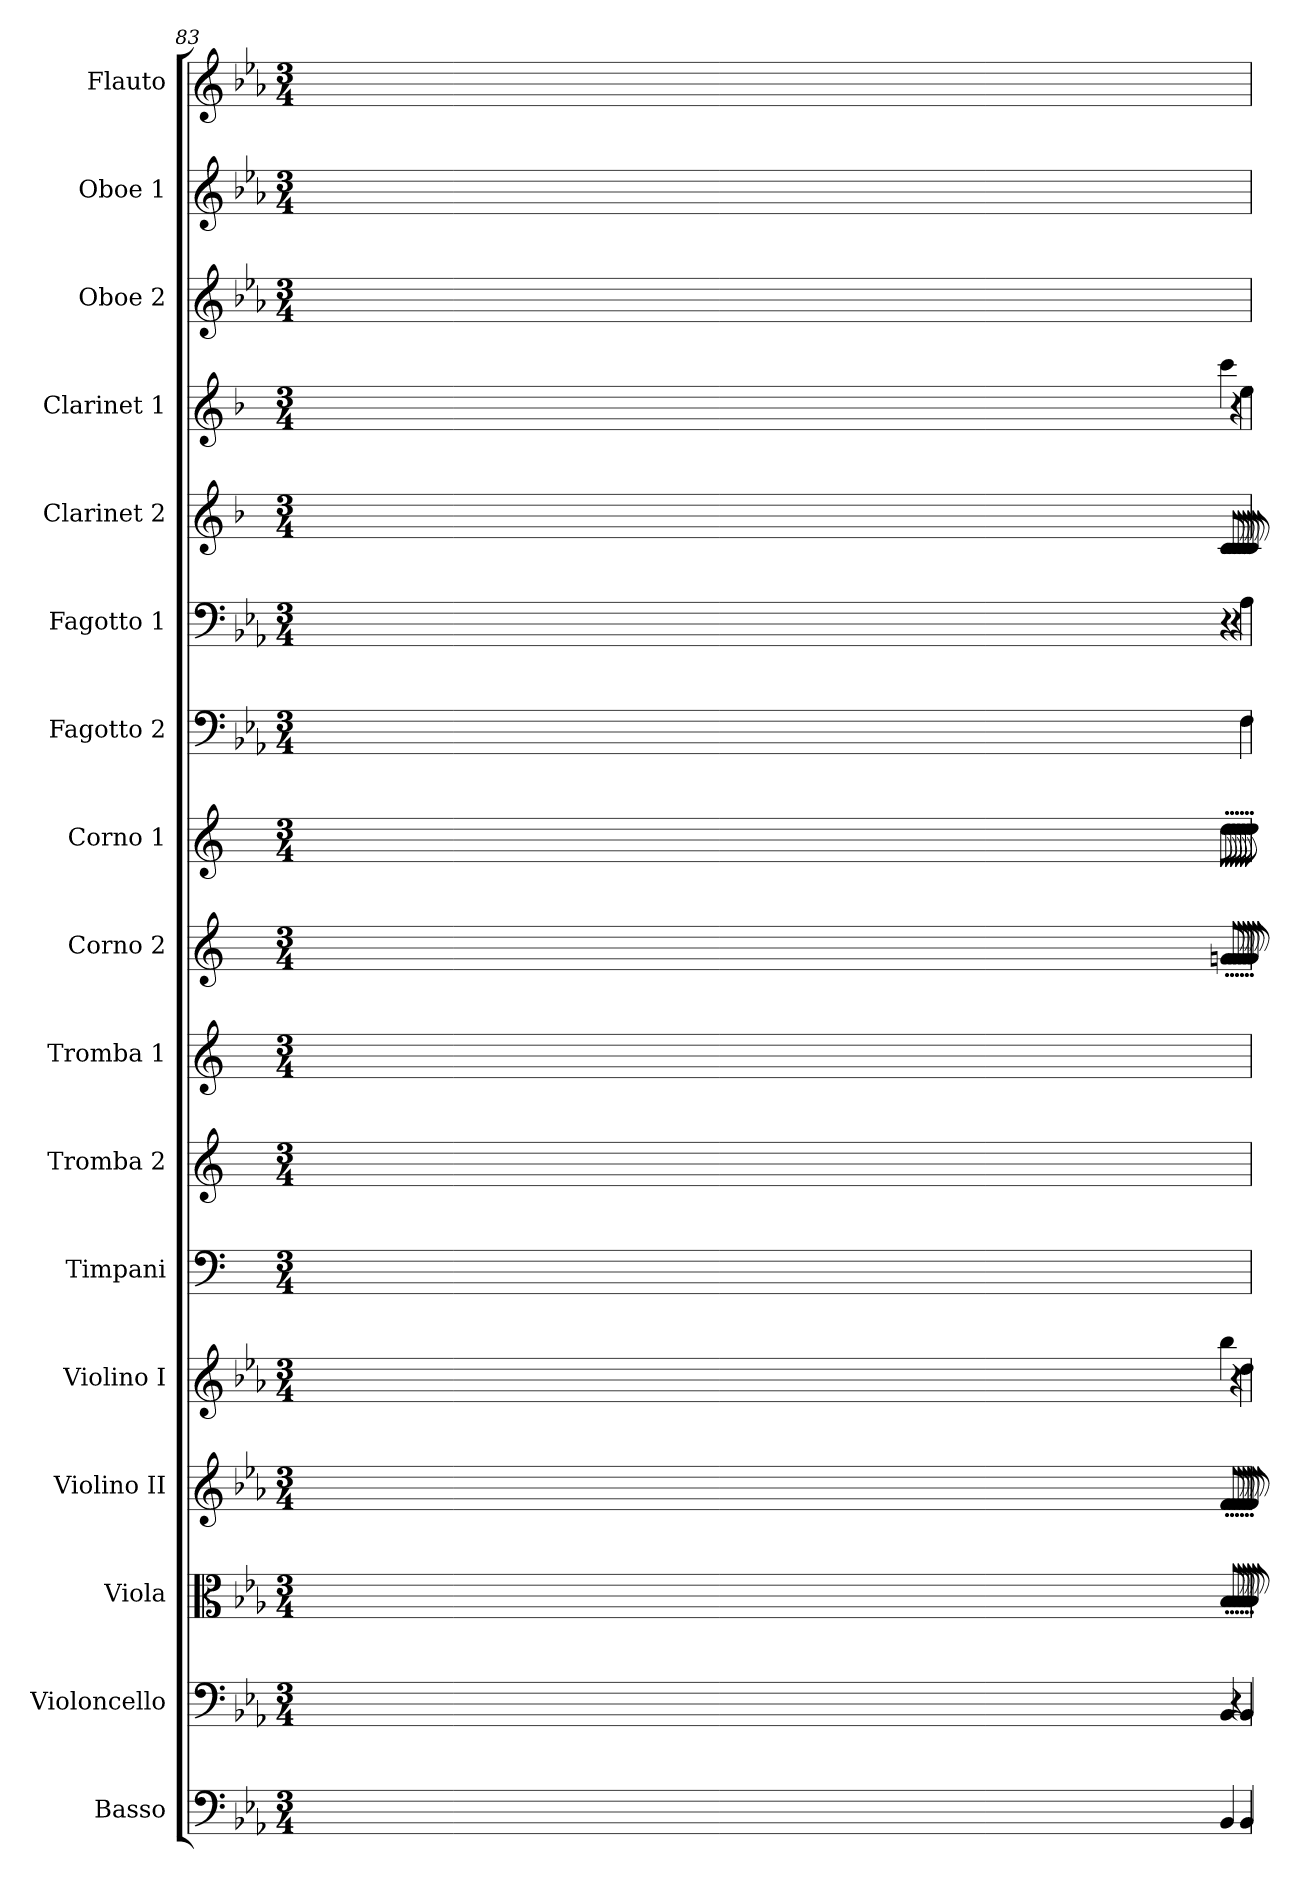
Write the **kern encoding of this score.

**kern	**kern	**kern	**kern	**kern	**kern	**kern	**kern	**kern	**kern	**kern	**kern	**kern	**kern	**kern	**kern	**kern
*part17	*part16	*part15	*part14	*part13	*part12	*part11	*part10	*part9	*part8	*part7	*part6	*part5	*part4	*part3	*part2	*part1
*staff17	*staff16	*staff15	*staff14	*staff13	*staff12	*staff11	*staff10	*staff9	*staff8	*staff7	*staff6	*staff5	*staff4	*staff3	*staff2	*staff1
*I"Basso	*I"Violoncello	*I"Viola	*I"Violino II	*I"Violino I	*I"Timpani	*I"Tromba 2	*I"Tromba 1	*I"Corno 2	*I"Corno 1	*I"Fagotto 2	*I"Fagotto 1	*I"Clarinet 2	*I"Clarinet 1	*I"Oboe 2	*I"Oboe 1	*I"Flauto
*	*I'Vc	*I'Vla	*I'Vln	*I'Vln	*	*	*	*	*	*	*	*I'Cl	*I'Cl	*I'Ob	*I'Ob	*I'Fl
*clefF4	*clefF4	*clefC3	*clefG2	*clefG2	*clefF4	*clefG2	*clefG2	*clefG2	*clefG2	*clefF4	*clefF4	*clefG2	*clefG2	*clefG2	*clefG2	*clefG2
*ITrd7c12	*	*	*	*	*	*ITrd-2c-3	*ITrd-2c-3	*ITrd5c9	*ITrd5c9	*	*	*ITrd1c2	*ITrd1c2	*	*	*
*k[b-e-a-]	*k[b-e-a-]	*k[b-e-a-]	*k[b-e-a-]	*k[b-e-a-]	*	*	*	*	*	*k[b-e-a-]	*k[b-e-a-]	*k[b-e-a-]	*k[b-e-a-]	*k[b-e-a-]	*k[b-e-a-]	*k[b-e-a-]
*M3/4	*M3/4	*M3/4	*M3/4	*M3/4	*M3/4	*M3/4	*M3/4	*M3/4	*M3/4	*M3/4	*M3/4	*M3/4	*M3/4	*M3/4	*M3/4	*M3/4
=83	=83	=83	=83	=83	=83	=83	=83	=83	=83	=83	=83	=83	=83	=83	=83	=83
1ryy	1ryy	1ryy	1ryy	1ryy	1ryy	1ryy	1ryy	1ryy	1ryy	1ryy	1ryy	1ryy	1ryy	1ryy	1ryy	1ryy
1ryy	1ryy	1ryy	1ryy	1ryy	1ryy	1ryy	1ryy	1ryy	1ryy	1ryy	1ryy	1ryy	1ryy	1ryy	1ryy	1ryy
1ryy	1ryy	1ryy	1ryy	1ryy	1ryy	1ryy	1ryy	1ryy	1ryy	1ryy	1ryy	1ryy	1ryy	1ryy	1ryy	1ryy
1ryy	1ryy	1ryy	1ryy	1ryy	1ryy	1ryy	1ryy	1ryy	1ryy	1ryy	1ryy	1ryy	1ryy	1ryy	1ryy	1ryy
1ryy	1ryy	1ryy	1ryy	1ryy	1ryy	1ryy	1ryy	1ryy	1ryy	1ryy	1ryy	1ryy	1ryy	1ryy	1ryy	1ryy
1ryy	1ryy	1ryy	1ryy	1ryy	1ryy	1ryy	1ryy	1ryy	1ryy	1ryy	1ryy	1ryy	1ryy	1ryy	1ryy	1ryy
1ryy	1ryy	1ryy	1ryy	1ryy	1ryy	1ryy	1ryy	1ryy	1ryy	1ryy	1ryy	1ryy	1ryy	1ryy	1ryy	1ryy
1ryy	1ryy	1ryy	1ryy	1ryy	1ryy	1ryy	1ryy	1ryy	1ryy	1ryy	1ryy	1ryy	1ryy	1ryy	1ryy	1ryy
1ryy	1ryy	1ryy	1ryy	1ryy	1ryy	1ryy	1ryy	1ryy	1ryy	1ryy	1ryy	1ryy	1ryy	1ryy	1ryy	1ryy
1ryy	1ryy	1ryy	1ryy	1ryy	1ryy	1ryy	1ryy	1ryy	1ryy	1ryy	1ryy	1ryy	1ryy	1ryy	1ryy	1ryy
1ryy	1ryy	1ryy	1ryy	1ryy	1ryy	1ryy	1ryy	1ryy	1ryy	1ryy	1ryy	1ryy	1ryy	1ryy	1ryy	1ryy
1ryy	1ryy	1ryy	1ryy	1ryy	1ryy	1ryy	1ryy	1ryy	1ryy	1ryy	1ryy	1ryy	1ryy	1ryy	1ryy	1ryy
1ryy	1ryy	1ryy	1ryy	1ryy	1ryy	1ryy	1ryy	1ryy	1ryy	1ryy	1ryy	1ryy	1ryy	1ryy	1ryy	1ryy
1ryy	1ryy	1ryy	1ryy	1ryy	1ryy	1ryy	1ryy	1ryy	1ryy	1ryy	1ryy	1ryy	1ryy	1ryy	1ryy	1ryy
1ryy	1ryy	1ryy	1ryy	1ryy	1ryy	1ryy	1ryy	1ryy	1ryy	1ryy	1ryy	1ryy	1ryy	1ryy	1ryy	1ryy
1ryy	1ryy	1ryy	1ryy	1ryy	1ryy	1ryy	1ryy	1ryy	1ryy	1ryy	1ryy	1ryy	1ryy	1ryy	1ryy	1ryy
1ryy	1ryy	1ryy	1ryy	1ryy	1ryy	1ryy	1ryy	1ryy	1ryy	1ryy	1ryy	1ryy	1ryy	1ryy	1ryy	1ryy
1ryy	1ryy	1ryy	1ryy	1ryy	1ryy	1ryy	1ryy	1ryy	1ryy	1ryy	1ryy	1ryy	1ryy	1ryy	1ryy	1ryy
1ryy	1ryy	1ryy	1ryy	1ryy	1ryy	1ryy	1ryy	1ryy	1ryy	1ryy	1ryy	1ryy	1ryy	1ryy	1ryy	1ryy
1ryy	1ryy	1ryy	1ryy	1ryy	1ryy	1ryy	1ryy	1ryy	1ryy	1ryy	1ryy	1ryy	1ryy	1ryy	1ryy	1ryy
1ryy	1ryy	1ryy	1ryy	1ryy	1ryy	1ryy	1ryy	1ryy	1ryy	1ryy	1ryy	1ryy	1ryy	1ryy	1ryy	1ryy
1ryy	1ryy	1ryy	1ryy	1ryy	1ryy	1ryy	1ryy	1ryy	1ryy	1ryy	1ryy	1ryy	1ryy	1ryy	1ryy	1ryy
1ryy	1ryy	1ryy	1ryy	1ryy	1ryy	1ryy	1ryy	1ryy	1ryy	1ryy	1ryy	1ryy	1ryy	1ryy	1ryy	1ryy
1ryy	1ryy	1ryy	1ryy	1ryy	1ryy	1ryy	1ryy	1ryy	1ryy	1ryy	1ryy	1ryy	1ryy	1ryy	1ryy	1ryy
1ryy	1ryy	1ryy	1ryy	1ryy	1ryy	1ryy	1ryy	1ryy	1ryy	1ryy	1ryy	1ryy	1ryy	1ryy	1ryy	1ryy
1ryy	1ryy	1ryy	1ryy	1ryy	1ryy	1ryy	1ryy	1ryy	1ryy	1ryy	1ryy	1ryy	1ryy	1ryy	1ryy	1ryy
1ryy	1ryy	1ryy	1ryy	1ryy	1ryy	1ryy	1ryy	1ryy	1ryy	1ryy	1ryy	1ryy	1ryy	1ryy	1ryy	1ryy
1ryy	1ryy	1ryy	1ryy	1ryy	1ryy	1ryy	1ryy	1ryy	1ryy	1ryy	1ryy	1ryy	1ryy	1ryy	1ryy	1ryy
1ryy	1ryy	1ryy	1ryy	1ryy	1ryy	1ryy	1ryy	1ryy	1ryy	1ryy	1ryy	1ryy	1ryy	1ryy	1ryy	1ryy
1ryy	1ryy	1ryy	1ryy	1ryy	1ryy	1ryy	1ryy	1ryy	1ryy	1ryy	1ryy	1ryy	1ryy	1ryy	1ryy	1ryy
1ryy	1ryy	1ryy	1ryy	1ryy	1ryy	1ryy	1ryy	1ryy	1ryy	1ryy	1ryy	1ryy	1ryy	1ryy	1ryy	1ryy
1ryy	1ryy	1ryy	1ryy	1ryy	1ryy	1ryy	1ryy	1ryy	1ryy	1ryy	1ryy	1ryy	1ryy	1ryy	1ryy	1ryy
1ryy	1ryy	1ryy	1ryy	1ryy	1ryy	1ryy	1ryy	1ryy	1ryy	1ryy	1ryy	1ryy	1ryy	1ryy	1ryy	1ryy
1ryy	1ryy	1ryy	1ryy	1ryy	1ryy	1ryy	1ryy	1ryy	1ryy	1ryy	1ryy	1ryy	1ryy	1ryy	1ryy	1ryy
1ryy	1ryy	1ryy	1ryy	1ryy	1ryy	1ryy	1ryy	1ryy	1ryy	1ryy	1ryy	1ryy	1ryy	1ryy	1ryy	1ryy
1ryy	1ryy	1ryy	1ryy	1ryy	1ryy	1ryy	1ryy	1ryy	1ryy	1ryy	1ryy	1ryy	1ryy	1ryy	1ryy	1ryy
1ryy	1ryy	1ryy	1ryy	1ryy	1ryy	1ryy	1ryy	1ryy	1ryy	1ryy	1ryy	1ryy	1ryy	1ryy	1ryy	1ryy
1ryy	1ryy	1ryy	1ryy	1ryy	1ryy	1ryy	1ryy	1ryy	1ryy	1ryy	1ryy	1ryy	1ryy	1ryy	1ryy	1ryy
1ryy	1ryy	1ryy	1ryy	1ryy	1ryy	1ryy	1ryy	1ryy	1ryy	1ryy	1ryy	1ryy	1ryy	1ryy	1ryy	1ryy
1ryy	1ryy	1ryy	1ryy	1ryy	1ryy	1ryy	1ryy	1ryy	1ryy	1ryy	1ryy	1ryy	1ryy	1ryy	1ryy	1ryy
1ryy	1ryy	1ryy	1ryy	1ryy	1ryy	1ryy	1ryy	1ryy	1ryy	1ryy	1ryy	1ryy	1ryy	1ryy	1ryy	1ryy
1ryy	1ryy	1ryy	1ryy	1ryy	1ryy	1ryy	1ryy	1ryy	1ryy	1ryy	1ryy	1ryy	1ryy	1ryy	1ryy	1ryy
1ryy	1ryy	1ryy	1ryy	1ryy	1ryy	1ryy	1ryy	1ryy	1ryy	1ryy	1ryy	1ryy	1ryy	1ryy	1ryy	1ryy
1ryy	1ryy	1ryy	1ryy	1ryy	1ryy	1ryy	1ryy	1ryy	1ryy	1ryy	1ryy	1ryy	1ryy	1ryy	1ryy	1ryy
1ryy	1ryy	1ryy	1ryy	1ryy	1ryy	1ryy	1ryy	1ryy	1ryy	1ryy	1ryy	1ryy	1ryy	1ryy	1ryy	1ryy
1ryy	1ryy	1ryy	1ryy	1ryy	1ryy	1ryy	1ryy	1ryy	1ryy	1ryy	1ryy	1ryy	1ryy	1ryy	1ryy	1ryy
1ryy	1ryy	1ryy	1ryy	1ryy	1ryy	1ryy	1ryy	1ryy	1ryy	1ryy	1ryy	1ryy	1ryy	1ryy	1ryy	1ryy
1ryy	1ryy	1ryy	1ryy	1ryy	1ryy	1ryy	1ryy	1ryy	1ryy	1ryy	1ryy	1ryy	1ryy	1ryy	1ryy	1ryy
1ryy	1ryy	1ryy	1ryy	1ryy	1ryy	1ryy	1ryy	1ryy	1ryy	1ryy	1ryy	1ryy	1ryy	1ryy	1ryy	1ryy
1ryy	1ryy	1ryy	1ryy	1ryy	1ryy	1ryy	1ryy	1ryy	1ryy	1ryy	1ryy	1ryy	1ryy	1ryy	1ryy	1ryy
1ryy	1ryy	1ryy	1ryy	1ryy	1ryy	1ryy	1ryy	1ryy	1ryy	1ryy	1ryy	1ryy	1ryy	1ryy	1ryy	1ryy
1ryy	1ryy	1ryy	1ryy	1ryy	1ryy	1ryy	1ryy	1ryy	1ryy	1ryy	1ryy	1ryy	1ryy	1ryy	1ryy	1ryy
1ryy	1ryy	1ryy	1ryy	1ryy	1ryy	1ryy	1ryy	1ryy	1ryy	1ryy	1ryy	1ryy	1ryy	1ryy	1ryy	1ryy
1ryy	1ryy	1ryy	1ryy	1ryy	1ryy	1ryy	1ryy	1ryy	1ryy	1ryy	1ryy	1ryy	1ryy	1ryy	1ryy	1ryy
1ryy	1ryy	1ryy	1ryy	1ryy	1ryy	1ryy	1ryy	1ryy	1ryy	1ryy	1ryy	1ryy	1ryy	1ryy	1ryy	1ryy
1ryy	1ryy	1ryy	1ryy	1ryy	1ryy	1ryy	1ryy	1ryy	1ryy	1ryy	1ryy	1ryy	1ryy	1ryy	1ryy	1ryy
1ryy	1ryy	1ryy	1ryy	1ryy	1ryy	1ryy	1ryy	1ryy	1ryy	1ryy	1ryy	1ryy	1ryy	1ryy	1ryy	1ryy
1ryy	1ryy	1ryy	1ryy	1ryy	1ryy	1ryy	1ryy	1ryy	1ryy	1ryy	1ryy	1ryy	1ryy	1ryy	1ryy	1ryy
1ryy	1ryy	1ryy	1ryy	1ryy	1ryy	1ryy	1ryy	1ryy	1ryy	1ryy	1ryy	1ryy	1ryy	1ryy	1ryy	1ryy
8.ryy	8.ryy	8.ryy	8.ryy	8.ryy	8.ryy	8.ryy	8.ryy	8.ryy	8.ryy	8.ryy	8.ryy	8.ryy	8.ryy	8.ryy	8.ryy	8.ryy
4BBB-	4BB-	8B-'	8f'	4bb-	2.ryy	2.ryy	2.ryy	8B-X'	8f'	4ryy	4r	8B-	4bb-	2.ryy	2.ryy	2.ryy
.	.	8B-'	8f'	.	.	.	.	8B-'	8f'	.	.	8B-	.	.	.	.
4ryy	4r	8B-'	8f'	4r	.	.	.	8B-'	8f'	4ryy	4r	8B-	4r	.	.	.
.	.	8B-'	8f'	.	.	.	.	8B-'	8f'	.	.	8B-	.	.	.	.
4BBB-	4BB-	8B-'	8f'	4dd	.	.	.	8B-'	8f'	4F	4A-	8B-	4dd	.	.	.
.	.	8B-'	8f'	.	.	.	.	8B-'	8f'	.	.	8B-	.	.	.	.
=	=	=	=	=	=	=	=	=	=	=	=	=	=	=	=	=
*-	*-	*-	*-	*-	*-	*-	*-	*-	*-	*-	*-	*-	*-	*-	*-	*-
